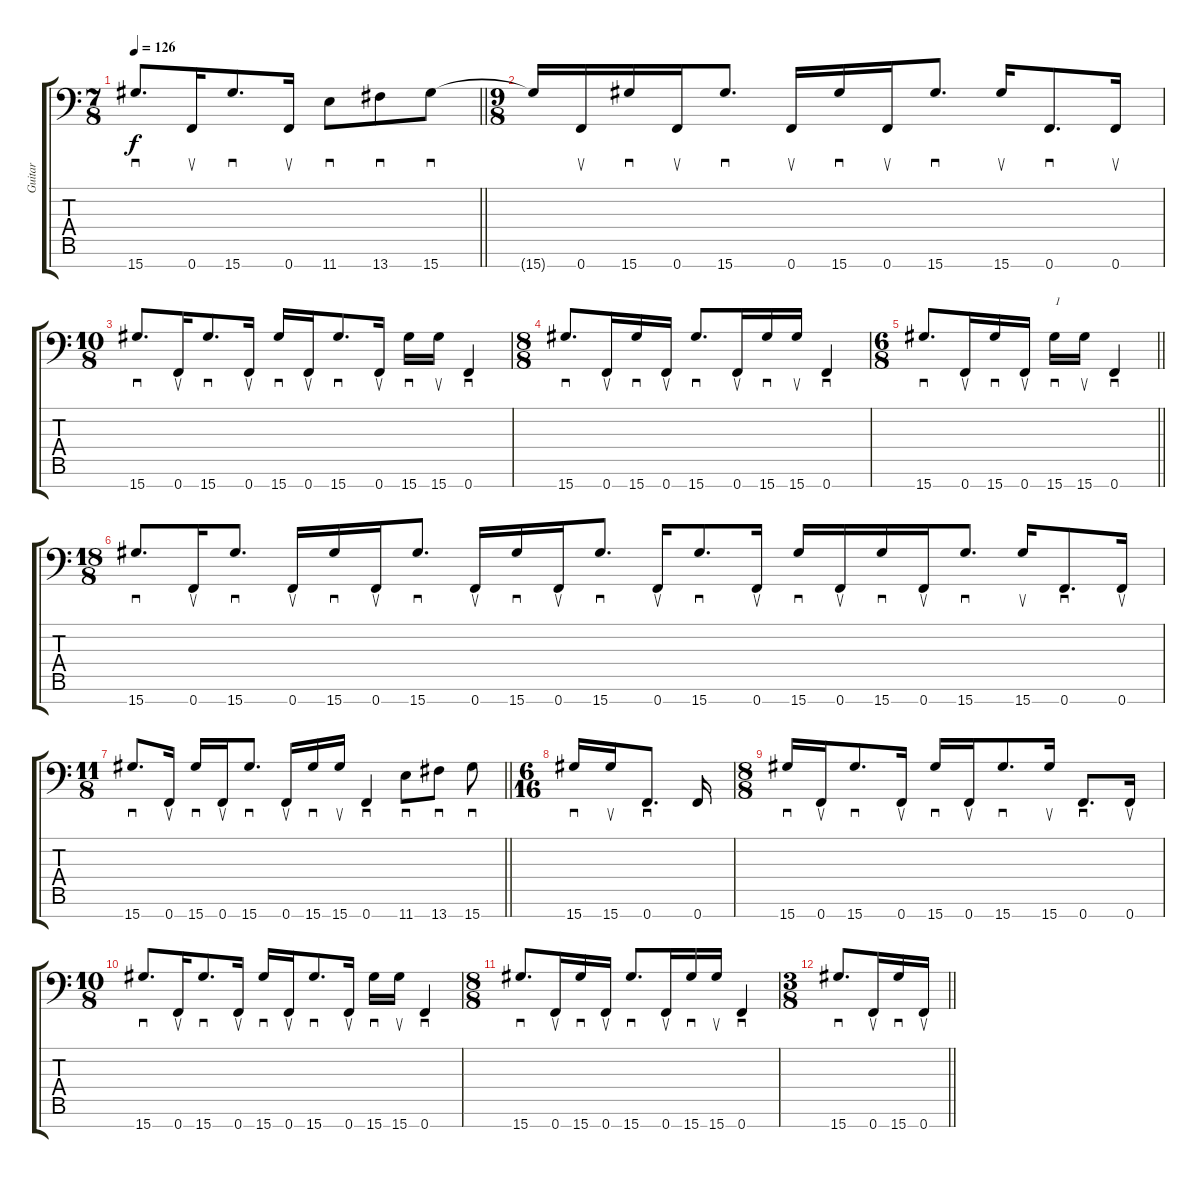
\track ("Guitar" "Guitar") {instrument overdrivenguitar}
\staff {score tabs}
\tuning (Bb3 Gb3 Db3 Ab2 Eb2 Bb1 F1) {hide}
\ts (7 8)
\tempo 126
\clef f4
\barLineRight lightlight
\ks c
15.7.8{d sd dy f} 0.7.16{su} 15.7.8{d sd} 0.7.16{su} 11.7.8{sd} 13.7.8{sd} 15.7.8{sd} |
\ts (9 8)
15.7{t}.16 0.7.16{su} 15.7.16{sd} 0.7.16{su} 15.7.8{d sd} 0.7.16{su} 15.7.16{sd} 0.7.16{su} 15.7.8{d sd} 15.7.16{su} 0.7.8{d sd} 0.7.16{su} |
\ts (10 8)
15.7.8{d sd} 0.7.16{su} 15.7.8{d sd} 0.7.16{su} 15.7.16{sd} 0.7.16{su} 15.7.8{d sd} 0.7.16{su} 15.7.16{sd} 15.7.16{su} 0.7.4{sd} |
\ts (8 8)
15.7.8{d sd} 0.7.16{su} 15.7.16{sd} 0.7.16{su} 15.7.8{d sd} 0.7.16{su} 15.7.16{sd} 15.7.16{su} 0.7.4{sd} |
\ts (6 8)
\barLineRight lightlight
15.7.8{d sd} 0.7.16{su} 15.7.16{sd} 0.7.16{su} 15.7.16{sd txt "1"} 15.7.16{su} 0.7.4{sd} |
\ts (18 8)
15.7.8{d sd} 0.7.16{su} 15.7.8{d sd} 0.7.16{su} 15.7.16{sd} 0.7.16{su} 15.7.8{d sd} 0.7.16{su} 15.7.16{sd} 0.7.16{su} 15.7.8{d sd} 0.7.16{su} 15.7.8{d sd} 0.7.16{su} 15.7.16{sd} 0.7.16{su} 15.7.16{sd} 0.7.16{su} 15.7.8{d sd} 15.7.16{su} 0.7.8{d sd} 0.7.16{su} |
\ts (11 8)
\barLineRight lightlight
15.7.8{d sd} 0.7.16{su} 15.7.16{sd} 0.7.16{su} 15.7.8{d sd} 0.7.16{su} 15.7.16{sd} 15.7.16{su} 0.7.4{sd} 11.7.8{sd} 13.7.8{sd} 15.7.8{sd} |
\ts (6 16)
15.7.16{sd} 15.7.16{su} 0.7.8{d sd} 0.7.16 |
\ts (8 8)
15.7.16{sd} 0.7.16{su} 15.7.8{d sd} 0.7.16{su} 15.7.16{sd} 0.7.16{su} 15.7.8{d sd} 15.7.16{su} 0.7.8{d sd} 0.7.16{su} |
\ts (10 8)
15.7.8{d sd} 0.7.16{su} 15.7.8{d sd} 0.7.16{su} 15.7.16{sd} 0.7.16{su} 15.7.8{d sd} 0.7.16{su} 15.7.16{sd} 15.7.16{su} 0.7.4{sd} |
\ts (8 8)
15.7.8{d sd} 0.7.16{su} 15.7.16{sd} 0.7.16{su} 15.7.8{d sd} 0.7.16{su} 15.7.16{sd} 15.7.16{su} 0.7.4{sd} |
\ts (3 8)
\barLineRight lightlight
15.7.8{d sd} 0.7.16{su} 15.7.16{sd} 0.7.16{su}
